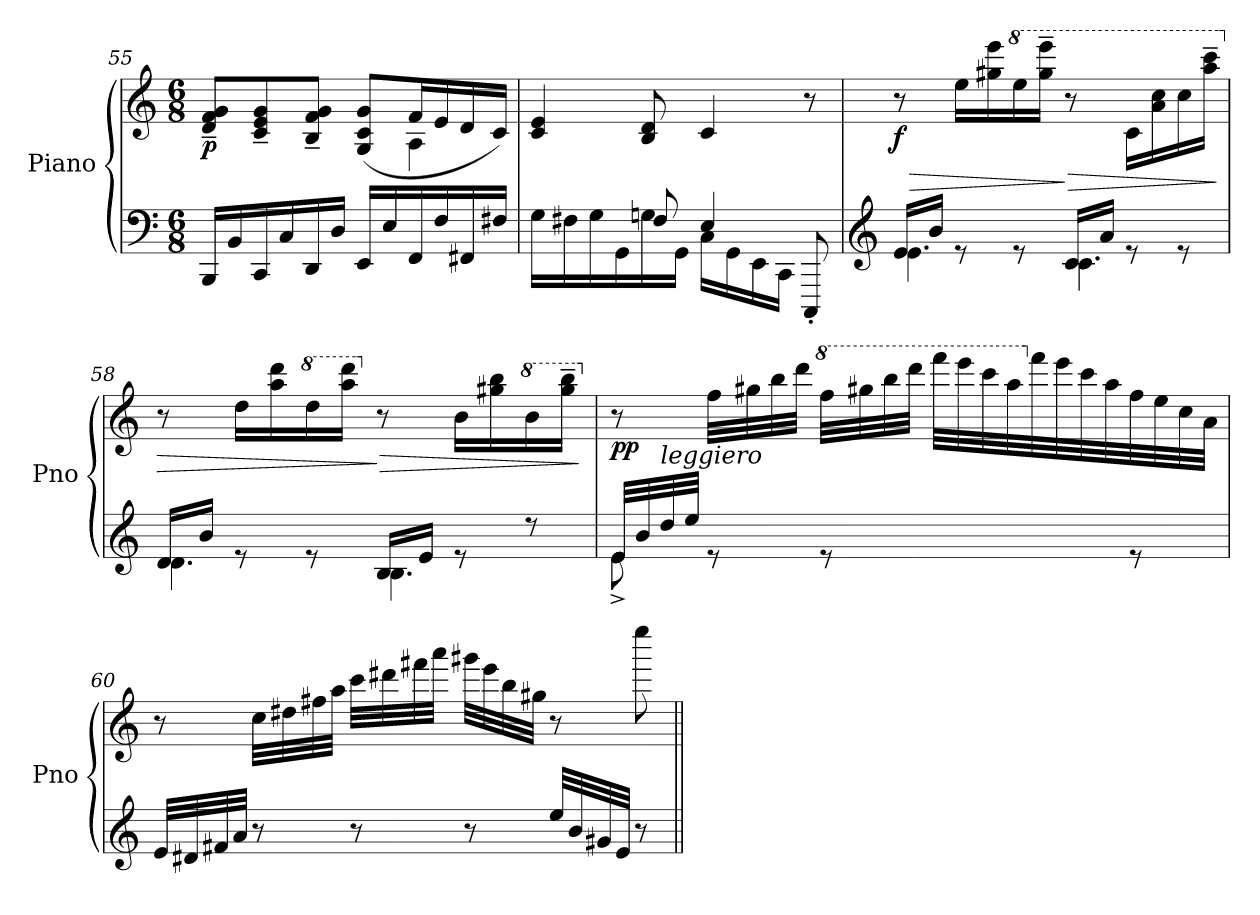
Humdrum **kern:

**kern	**kern	**dynam
*part1	*part1	*part1
*staff2	*staff1	*staff1/2
*I"Piano	*	*
*I'Pno	*	*
*clefF4	*clefG2	*
*k[]	*k[]	*
*M6/8	*M6/8	*
=55	=55	=55
*	*^	*
!	!	!	!LO:DY:b
16BBB/LL	8d/~ 8f/~ 8g/~L	2ryy	p
16BB/	.	.	.
16CC/	8c/~ 8e/~ 8g/~	.	.
16C/	.	.	.
16DD/	8B/~ 8f/~ 8g/~J	.	.
16D/JJ	.	.	.
16EE/LL	(8G/ 8c/ 8g/L	.	.
16E/	.	.	.
16FF/	16f/L	4A\	.
16F/	16e/	.	.
16FF#X/	16d/	.	.
16F#X/JJ	16c/JJ)	.	.
*	*v	*v	*
=56	=56	=56
*^	*	*
16G\LL	4ryy	4c/ 4e/	.
16F#X\	.	.	.
16G\	.	.	.
16GG\	.	.	.
16Gn\	8F#/	8B/ 8d/	.
16GG\JJ	.	.	.
16C\LL	4E/	4c/	.
16GG\	.	.	.
16EE\	.	.	.
16CC\JJ	.	.	.
8CCC'/	8ryy	8r	.
!!LO:PB:g=z
=57	=57	=57	=57
*clefG2	*	*	*
!	!	!	!LO:HP:b
!	!	!	!LO:DY:n=1:b
16e/LL	4.e\	8r	> f
16b/JJ	.	.	.
8re	.	16ee\LL	.
.	.	16gg#X\ 16eee\	.
*	*	*8va	*
8re	.	16eee\	.
.	.	16ggg#\~ 16eeee\~JJ	.
!	!	!	!LO:HP:n=1:b
16c/LL	4.c\	8r	] >
16a/JJ	.	.	.
8re	.	16cc\LL	.
.	.	16aa\ 16ccc\	.
*	*	*8va	*
8re	.	16ccc\	.
.	.	16aaa\~ 16cccc\~JJ	.
*v	*v	*	*
.	.	]
=58	=58	=58
*^	*	*
*	*	*X8va	*
!	!	!	!LO:HP:b
16d/LL	4.d\	8r	>
16b/JJ	.	.	.
8re	.	16dd\LL	.
.	.	16aa\ 16ddd\	.
*	*	*8va	*
8re	.	16ddd\	.
.	.	16aaa\ 16dddd\JJ	.
*	*	*X8va	*
!	!	!	!LO:HP:n=1:b
16B/LL	4.B\	8r	] >
16e/JJ	.	.	.
8re	.	16b\LL	.
.	.	16gg#X\ 16bb\	.
*	*	*8va	*
8r	.	16bb\	.
.	.	16ggg#\~ 16bbb\~JJ	.
*v	*v	*	*
.	.	]
!!LO:LB:g=z
=59	=59	=59
*^	*	*
*	*	*X8va	*
!	!	!	!LO:DY:b
32e/LLL	8e^\	8r	pp
32b/	.	.	.
!LO:TX:a:i:t=leggiero	!	!	!
32dd/	.	.	.
32ee/JJJ	.	.	.
8re	2ryy	32ff\LLL	.
.	.	32gg#X\	.
.	.	32bb\	.
.	.	32ddd\JJJ	.
*	*	*8va	*
8re	.	32fff\LLL	.
.	.	32ggg#X\	.
.	.	32bbb\	.
.	.	32dddd\JJJ	.
4reyy	.	32ffff\LLL	.
.	.	32eeee\	.
.	.	32cccc\	.
.	.	32aaa\	.
*	*	*X8va	*
.	.	32fff\	.
.	.	32eee\	.
.	.	32ccc\	.
.	.	32aa\	.
8re	8ryy	32ff\	.
.	.	32ee\	.
.	.	32cc\	.
.	.	32a\JJJ	.
*v	*v	*	*
=60	=60	=60
32e/LLL	8r	.
32d#X/	.	.
32f#X/	.	.
32a/JJJ	.	.
8r	32cc\LLL	.
.	32dd#X\	.
.	32ff#X\	.
.	32aa\JJJ	.
8r	32ccc\LLL	.
.	32ddd#X\	.
.	32fff#X\	.
.	32aaa\JJJ	.
8r	32ggg#X\LLL	.
.	32eee\	.
.	32bb\	.
.	32gg#X\JJJ	.
32ee/LLL	8r	.
32b/	.	.
32g#X/	.	.
32e/JJJ	.	.
8r	8eeee\	.
*	*X8va	*
=||	=||	=||
*-	*-	*-
